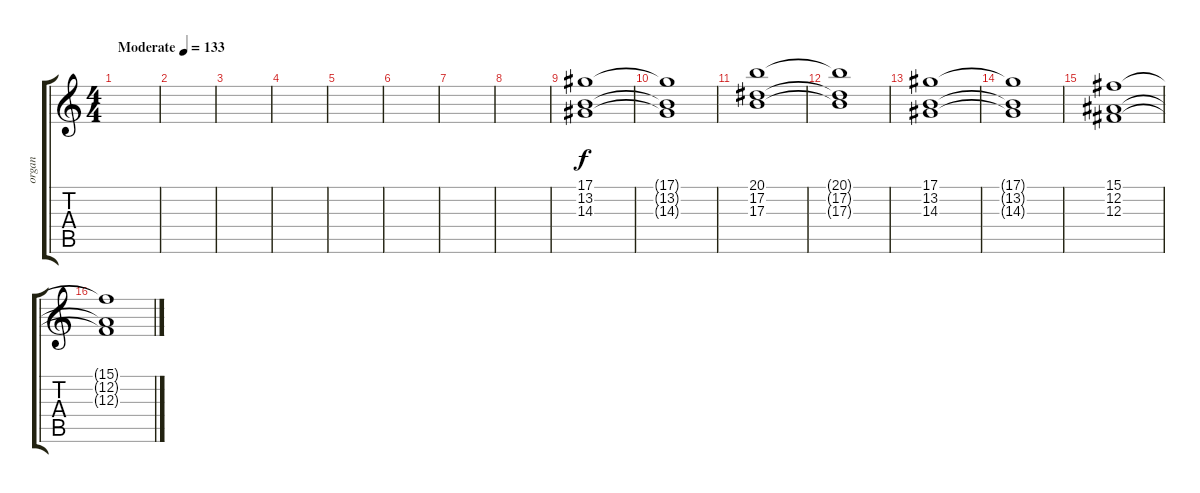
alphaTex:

\track ("organ" "organ") {instrument drawbarorgan}
\staff {score tabs}
\tuning (Eb4 Bb3 Gb3 Db3 Ab2 Eb2) {hide}
\ts (4 4)
\tempo (133 "Moderate")
\clef g2
\ks c
|
|
|
|
|
|
|
|
(17.1 13.2 14.3).1 |
(17.1{t} 13.2{t} 14.3{t}).1 |
(20.1 17.2 17.3).1 |
(20.1{t} 17.2{t} 17.3{t}).1 |
(17.1 13.2 14.3).1 |
(17.1{t} 13.2{t} 14.3{t}).1 |
(15.1 12.2 12.3).1 |
(15.1{t} 12.2{t} 12.3{t}).1
